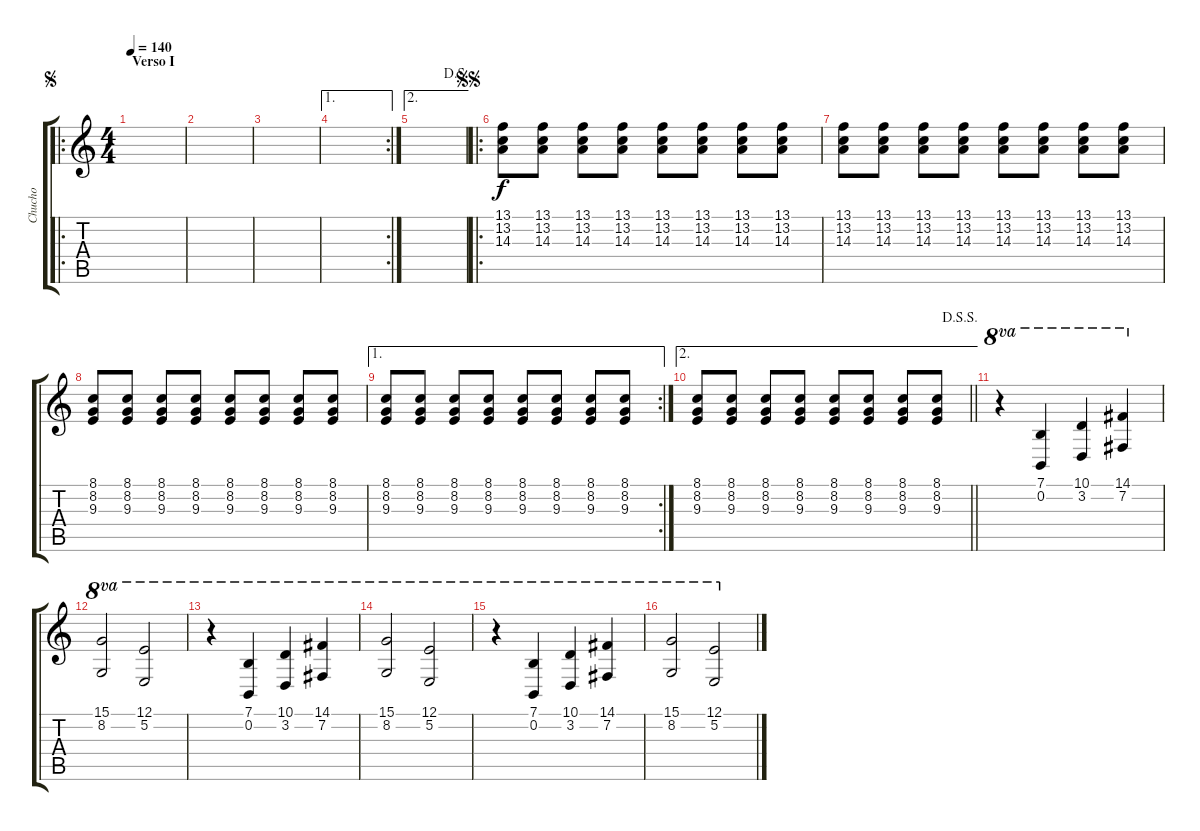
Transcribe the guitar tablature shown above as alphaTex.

\track ("Chucho" "Chucho") {instrument harpsichord}
\staff {score tabs}
\tuning (E4 B3 G3 D3 A2 E2) {hide}
\ro
\ts (4 4)
\section ("" "Verso I")
\jump segno
\tempo 140
\clef g2
\ks c
|
|
|
\ae 1
\rc 2
|
\ae 2
\jump dalsegno
|
\ro
\jump segnosegno
(13.1 13.2 14.3).8{volume 11 balance 3 instrument accordion} (13.1 13.2 14.3).8 (13.1 13.2 14.3).8 (13.1 13.2 14.3).8 (13.1 13.2 14.3).8 (13.1 13.2 14.3).8 (13.1 13.2 14.3).8 (13.1 13.2 14.3).8 |
(13.1 13.2 14.3).8 (13.1 13.2 14.3).8 (13.1 13.2 14.3).8 (13.1 13.2 14.3).8 (13.1 13.2 14.3).8 (13.1 13.2 14.3).8 (13.1 13.2 14.3).8 (13.1 13.2 14.3).8 |
(8.1 8.2 9.3).8 (8.1 8.2 9.3).8 (8.1 8.2 9.3).8 (8.1 8.2 9.3).8 (8.1 8.2 9.3).8 (8.1 8.2 9.3).8 (8.1 8.2 9.3).8 (8.1 8.2 9.3).8 |
\ae 1
\rc 2
(8.1 8.2 9.3).8 (8.1 8.2 9.3).8 (8.1 8.2 9.3).8 (8.1 8.2 9.3).8 (8.1 8.2 9.3).8 (8.1 8.2 9.3).8 (8.1 8.2 9.3).8 (8.1 8.2 9.3).8 |
\ae 2
\jump dalsegnosegno
\barLineRight lightlight
(8.1 8.2 9.3).8 (8.1 8.2 9.3).8 (8.1 8.2 9.3).8 (8.1 8.2 9.3).8 (8.1 8.2 9.3).8 (8.1 8.2 9.3).8 (8.1 8.2 9.3).8 (8.1 8.2 9.3).8 |
r.4{ot 8va volume 15 balance 8 instrument harpsichord} (7.1 0.2).4{ot 8va dy f} (10.1 3.2).4{ot 8va} (14.1 7.2).4{ot 8va} |
(15.1 8.2).2{ot 8va} (12.1 5.2).2{ot 8va} |
r.4{ot 8va} (7.1 0.2).4{ot 8va} (10.1 3.2).4{ot 8va} (14.1 7.2).4{ot 8va} |
(15.1 8.2).2{ot 8va} (12.1 5.2).2{ot 8va} |
r.4{ot 8va} (7.1 0.2).4{ot 8va} (10.1 3.2).4{ot 8va} (14.1 7.2).4{ot 8va} |
(15.1 8.2).2{ot 8va} (12.1 5.2).2{ot 8va}
